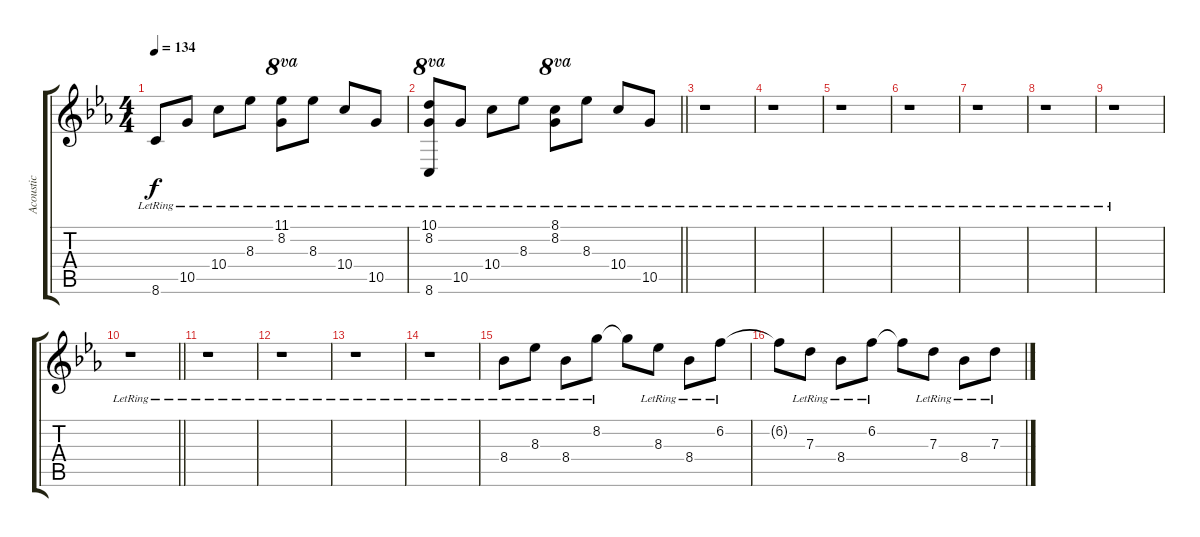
\track ("Acoustic" "Acoustic") {instrument acousticguitarsteel}
\staff {score tabs}
\tuning (E4 B3 G3 D3 A2 E2) {hide}
\ts (4 4)
\tempo 134
\clef g2
\ks eb
8.6{lr}.8{dy f} 10.5{lr}.8 10.4{lr}.8 8.3{lr}.8 (11.1{lr} 8.2{lr}).8{ot 8va} 8.3{lr}.8 10.4{lr}.8 10.5{lr}.8 |
\barLineRight lightlight
(10.1{lr} 8.2{lr} 8.6{lr}).8{ot 8va} 10.5{lr}.8 10.4{lr}.8 8.3{lr}.8 (8.1{lr} 8.2{lr}).8{ot 8va} 8.3{lr}.8 10.4{lr}.8 10.5{lr}.8 |
r.1 |
r.1 |
r.1 |
r.1 |
r.1 |
r.1 |
r.1 |
\barLineRight lightlight
r.1 |
r.1 |
r.1 |
r.1 |
r.1 |
8.4{lr}.8 8.3{lr}.8 8.4{lr}.8 8.2{lr}.8 8.2{t}.8 8.3{lr}.8 8.4{lr}.8 6.2{lr}.8 |
6.2{t}.8 7.3{lr}.8 8.4{lr}.8 6.2{lr}.8 6.2{t}.8 7.3{lr}.8 8.4{lr}.8 7.3{lr}.8
